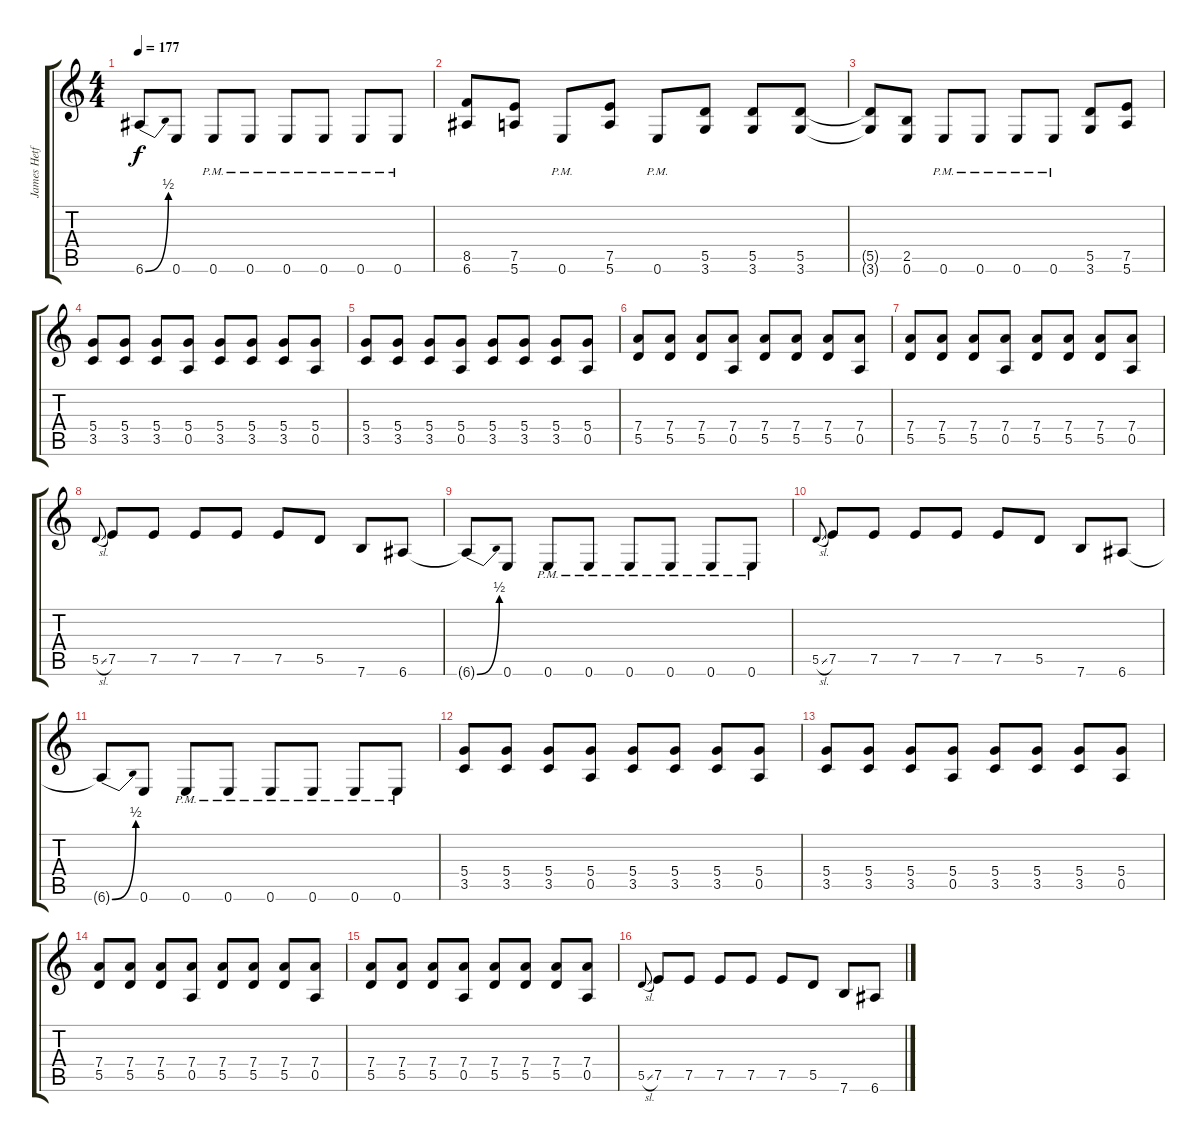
\track ("James Hetfield" "James Hetf") {instrument distortionguitar}
\staff {score tabs}
\tuning (E4 B3 G3 D3 A2 E2) {hide}
\ts (4 4)
\tempo 177
\clef g2
\ks c
6.6{be (bend 0 0 60 2) t}.8{dy f} 0.6.8 0.6{pm}.8 0.6{pm}.8 0.6{pm}.8 0.6{pm}.8 0.6{pm}.8 0.6{pm}.8 |
(8.5 6.6).8 (7.5 5.6).8 0.6{pm}.8 (7.5 5.6).8 0.6{pm}.8 (5.5 3.6).8 (5.5 3.6).8 (5.5 3.6).8 |
(5.5{t} 3.6{t}).8 (2.5 0.6).8 0.6{pm}.8 0.6{pm}.8 0.6{pm}.8 0.6{pm}.8 (5.5 3.6).8 (7.5 5.6).8 |
(5.4 3.5).8 (5.4 3.5).8 (5.4 3.5).8 (5.4 0.5).8 (5.4 3.5).8 (5.4 3.5).8 (5.4 3.5).8 (5.4 0.5).8 |
(5.4 3.5).8 (5.4 3.5).8 (5.4 3.5).8 (5.4 0.5).8 (5.4 3.5).8 (5.4 3.5).8 (5.4 3.5).8 (5.4 0.5).8 |
(7.4 5.5).8 (7.4 5.5).8 (7.4 5.5).8 (7.4 0.5).8 (7.4 5.5).8 (7.4 5.5).8 (7.4 5.5).8 (7.4 0.5).8 |
(7.4 5.5).8 (7.4 5.5).8 (7.4 5.5).8 (7.4 0.5).8 (7.4 5.5).8 (7.4 5.5).8 (7.4 5.5).8 (7.4 0.5).8 |
5.5{sl}.8{gr onbeat} 7.5.8 7.5.8 7.5.8 7.5.8 7.5.8 5.5.8 7.6.8 6.6.8 |
6.6{be (bend 0 0 60 2) t}.8 0.6.8 0.6{pm}.8 0.6{pm}.8 0.6{pm}.8 0.6{pm}.8 0.6{pm}.8 0.6{pm}.8 |
5.5{sl}.8{gr onbeat} 7.5.8 7.5.8 7.5.8 7.5.8 7.5.8 5.5.8 7.6.8 6.6.8 |
6.6{be (bend 0 0 60 2) t}.8 0.6.8 0.6{pm}.8 0.6{pm}.8 0.6{pm}.8 0.6{pm}.8 0.6{pm}.8 0.6{pm}.8 |
(5.4 3.5).8 (5.4 3.5).8 (5.4 3.5).8 (5.4 0.5).8 (5.4 3.5).8 (5.4 3.5).8 (5.4 3.5).8 (5.4 0.5).8 |
(5.4 3.5).8 (5.4 3.5).8 (5.4 3.5).8 (5.4 0.5).8 (5.4 3.5).8 (5.4 3.5).8 (5.4 3.5).8 (5.4 0.5).8 |
(7.4 5.5).8 (7.4 5.5).8 (7.4 5.5).8 (7.4 0.5).8 (7.4 5.5).8 (7.4 5.5).8 (7.4 5.5).8 (7.4 0.5).8 |
(7.4 5.5).8 (7.4 5.5).8 (7.4 5.5).8 (7.4 0.5).8 (7.4 5.5).8 (7.4 5.5).8 (7.4 5.5).8 (7.4 0.5).8 |
5.5{sl}.8{gr onbeat} 7.5.8 7.5.8 7.5.8 7.5.8 7.5.8 5.5.8 7.6.8 6.6.8
